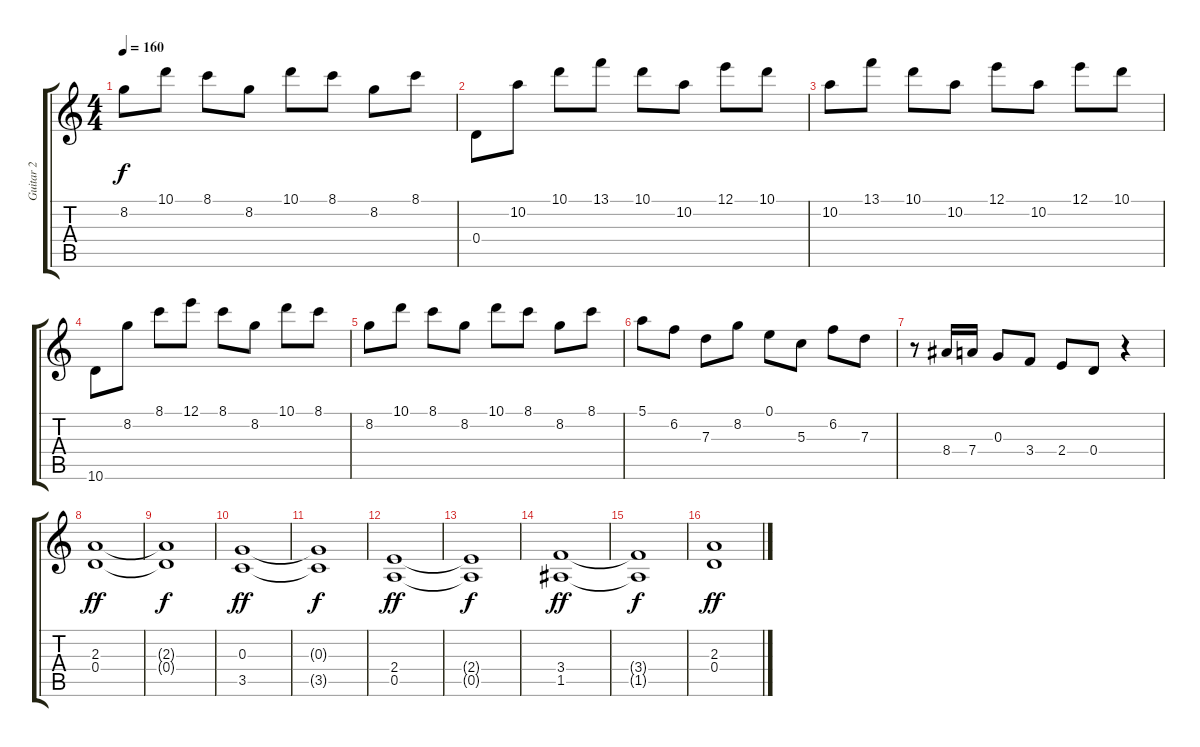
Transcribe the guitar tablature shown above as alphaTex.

\track ("Guitar 2" "Guitar 2") {instrument distortionguitar}
\staff {score tabs}
\tuning (E4 B3 G3 D3 A2 E2) {hide}
\ts (4 4)
\tempo 160
\clef g2
\ks c
8.2.8{dy f} 10.1.8 8.1.8 8.2.8 10.1.8 8.1.8 8.2.8 8.1.8 |
0.4.8 10.2.8 10.1.8 13.1.8 10.1.8 10.2.8 12.1.8 10.1.8 |
10.2.8 13.1.8 10.1.8 10.2.8 12.1.8 10.2.8 12.1.8 10.1.8 |
10.6.8 8.2.8 8.1.8 12.1.8 8.1.8 8.2.8 10.1.8 8.1.8 |
8.2.8 10.1.8 8.1.8 8.2.8 10.1.8 8.1.8 8.2.8 8.1.8 |
5.1.8 6.2.8 7.3.8 8.2.8 0.1.8 5.3.8 6.2.8 7.3.8 |
r.8 8.4.16 7.4.16 0.3.8 3.4.8 2.4.8 0.4.8 r.4 |
(2.3 0.4).1{dy ff} |
(2.3{t} 0.4{t}).1{dy f} |
(0.3 3.5).1{dy ff} |
(0.3{t} 3.5{t}).1{dy f} |
(2.4 0.5).1{dy ff} |
(2.4{t} 0.5{t}).1{dy f} |
(3.4 1.5).1{dy ff} |
(3.4{t} 1.5{t}).1{dy f} |
(2.3 0.4).1{dy ff}
